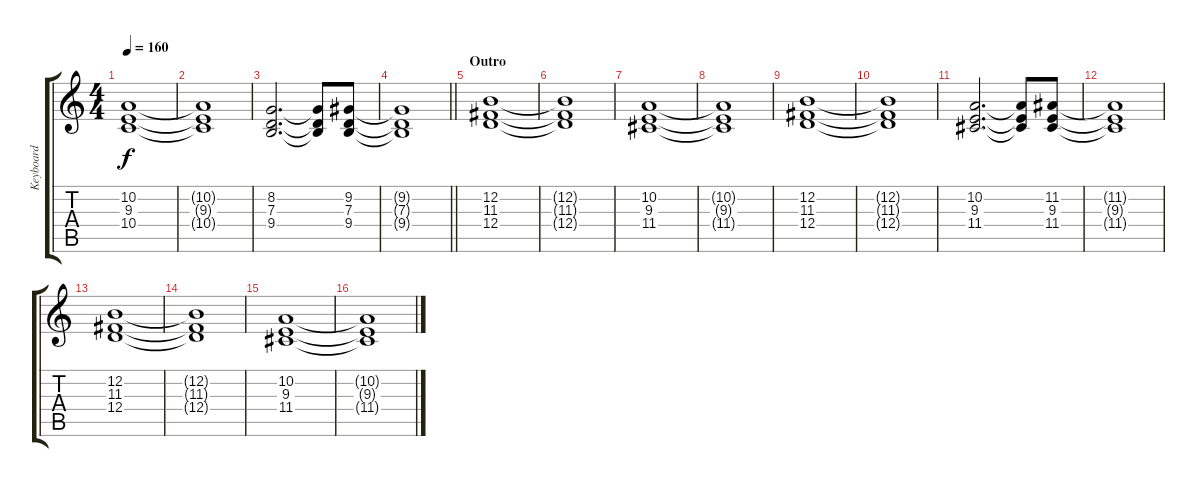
\track ("Keyboard" "Keyboard") {instrument stringensemble1}
\staff {score tabs}
\tuning (E4 B3 G3 D3 A2 E2) {hide}
\ts (4 4)
\tempo 160
\clef g2
\ks c
(10.2 9.3 10.4).1{dy f} |
(10.2{t} 9.3{t} 10.4{t}).1 |
(8.2 7.3 9.4).2{d} (8.2{t} 7.3{t} 9.4{t}).8 (9.2 7.3 9.4).8 |
\barLineRight lightlight
(9.2{t} 7.3{t} 9.4{t}).1 |
\section ("" "Outro")
(12.2 11.3 12.4).1 |
(12.2{t} 11.3{t} 12.4{t}).1 |
(10.2 9.3 11.4).1 |
(10.2{t} 9.3{t} 11.4{t}).1 |
(12.2 11.3 12.4).1 |
(12.2{t} 11.3{t} 12.4{t}).1 |
(10.2 9.3 11.4).2{d} (10.2{t} 9.3{t} 11.4{t}).8 (11.2 9.3 11.4).8 |
(11.2{t} 9.3{t} 11.4{t}).1 |
(12.2 11.3 12.4).1 |
(12.2{t} 11.3{t} 12.4{t}).1 |
(10.2 9.3 11.4).1 |
(10.2{t} 9.3{t} 11.4{t}).1
